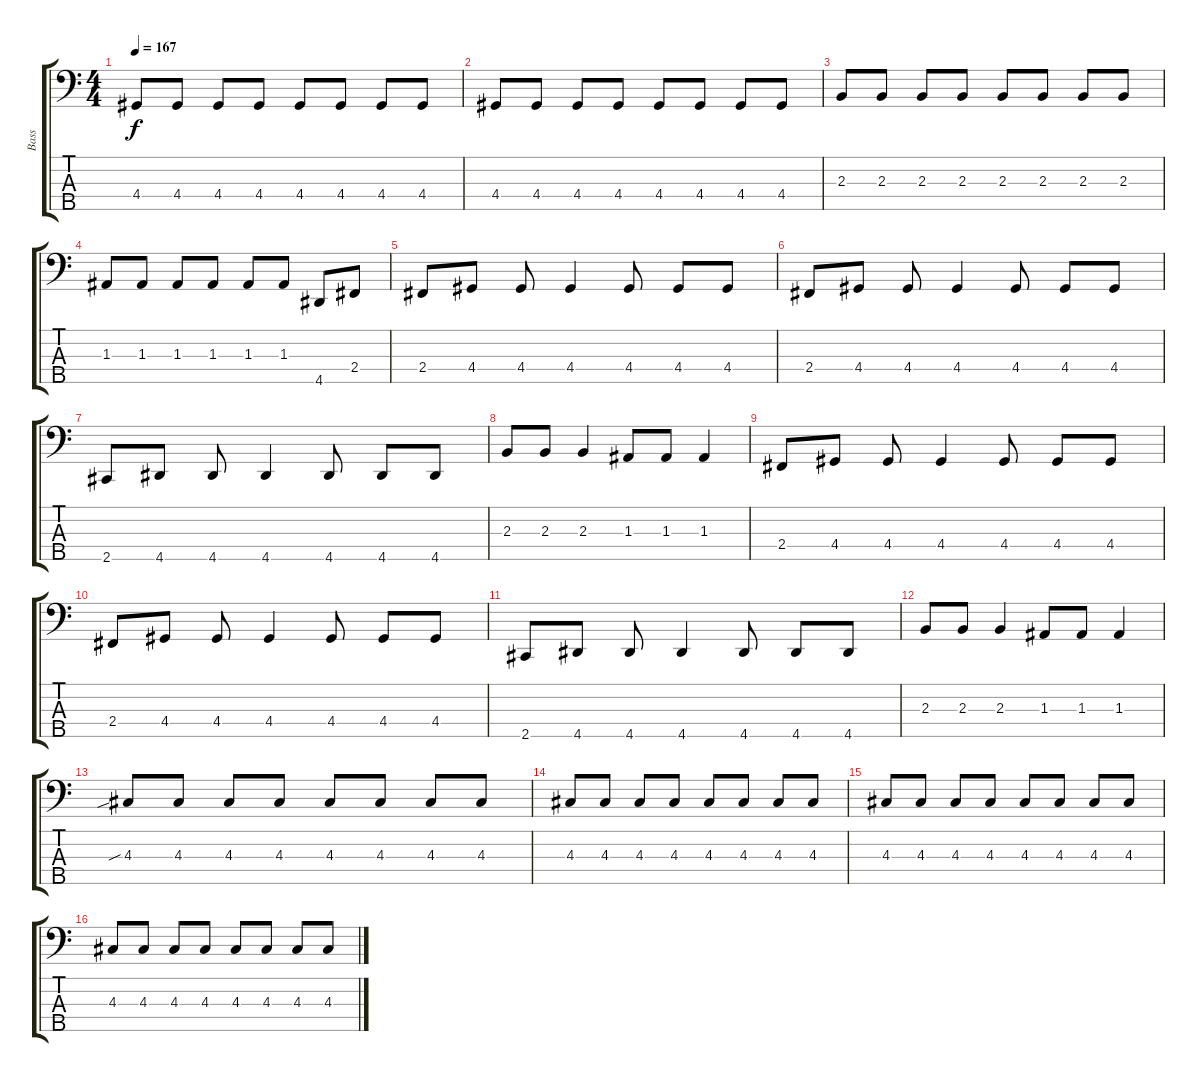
\track ("Bass" "Bass") {instrument electricbassfinger}
\staff {score tabs}
\tuning (G2 D2 A1 E1 B0) {hide}
\ts (4 4)
\tempo 167
\clef f4
\ks c
4.4.8{dy f} 4.4.8 4.4.8 4.4.8 4.4.8 4.4.8 4.4.8 4.4.8 |
4.4.8 4.4.8 4.4.8 4.4.8 4.4.8 4.4.8 4.4.8 4.4.8 |
2.3.8 2.3.8 2.3.8 2.3.8 2.3.8 2.3.8 2.3.8 2.3.8 |
1.3.8 1.3.8 1.3.8 1.3.8 1.3.8 1.3.8 4.5.8 2.4.8 |
2.4.8 4.4.8 4.4.8 4.4.4 4.4.8 4.4.8 4.4.8 |
2.4.8 4.4.8 4.4.8 4.4.4 4.4.8 4.4.8 4.4.8 |
2.5.8 4.5.8 4.5.8 4.5.4 4.5.8 4.5.8 4.5.8 |
2.3.8 2.3.8 2.3.4 1.3.8 1.3.8 1.3.4 |
2.4.8 4.4.8 4.4.8 4.4.4 4.4.8 4.4.8 4.4.8 |
2.4.8 4.4.8 4.4.8 4.4.4 4.4.8 4.4.8 4.4.8 |
2.5.8 4.5.8 4.5.8 4.5.4 4.5.8 4.5.8 4.5.8 |
2.3.8 2.3.8 2.3.4 1.3.8 1.3.8 1.3.4 |
4.3{sib}.8 4.3.8 4.3.8 4.3.8 4.3.8 4.3.8 4.3.8 4.3.8 |
4.3.8 4.3.8 4.3.8 4.3.8 4.3.8 4.3.8 4.3.8 4.3.8 |
4.3.8 4.3.8 4.3.8 4.3.8 4.3.8 4.3.8 4.3.8 4.3.8 |
4.3.8 4.3.8 4.3.8 4.3.8 4.3.8 4.3.8 4.3.8 4.3.8
